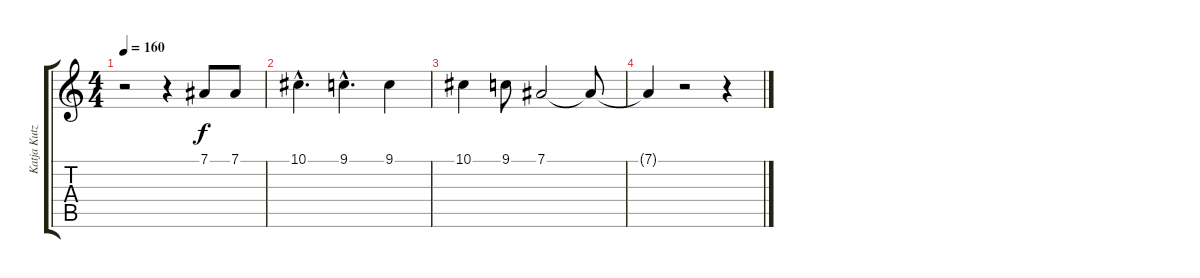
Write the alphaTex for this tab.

\track ("Katja Kutz - Backing vocals" "Katja Kutz") {instrument violin}
\staff {score tabs}
\tuning (Eb4 Bb3 Gb3 Db3 Ab2 Eb2) {hide}
\ts (4 4)
\tempo 160
\clef g2
\ks c
r.2{dy f} r.4 7.1.8 7.1.8 |
10.1{hac}.4{d} 9.1{hac}.4{d} 9.1.4 |
10.1.4 9.1.8 7.1.2 7.1{t}.8 |
7.1{t}.4 r.2 r.4
